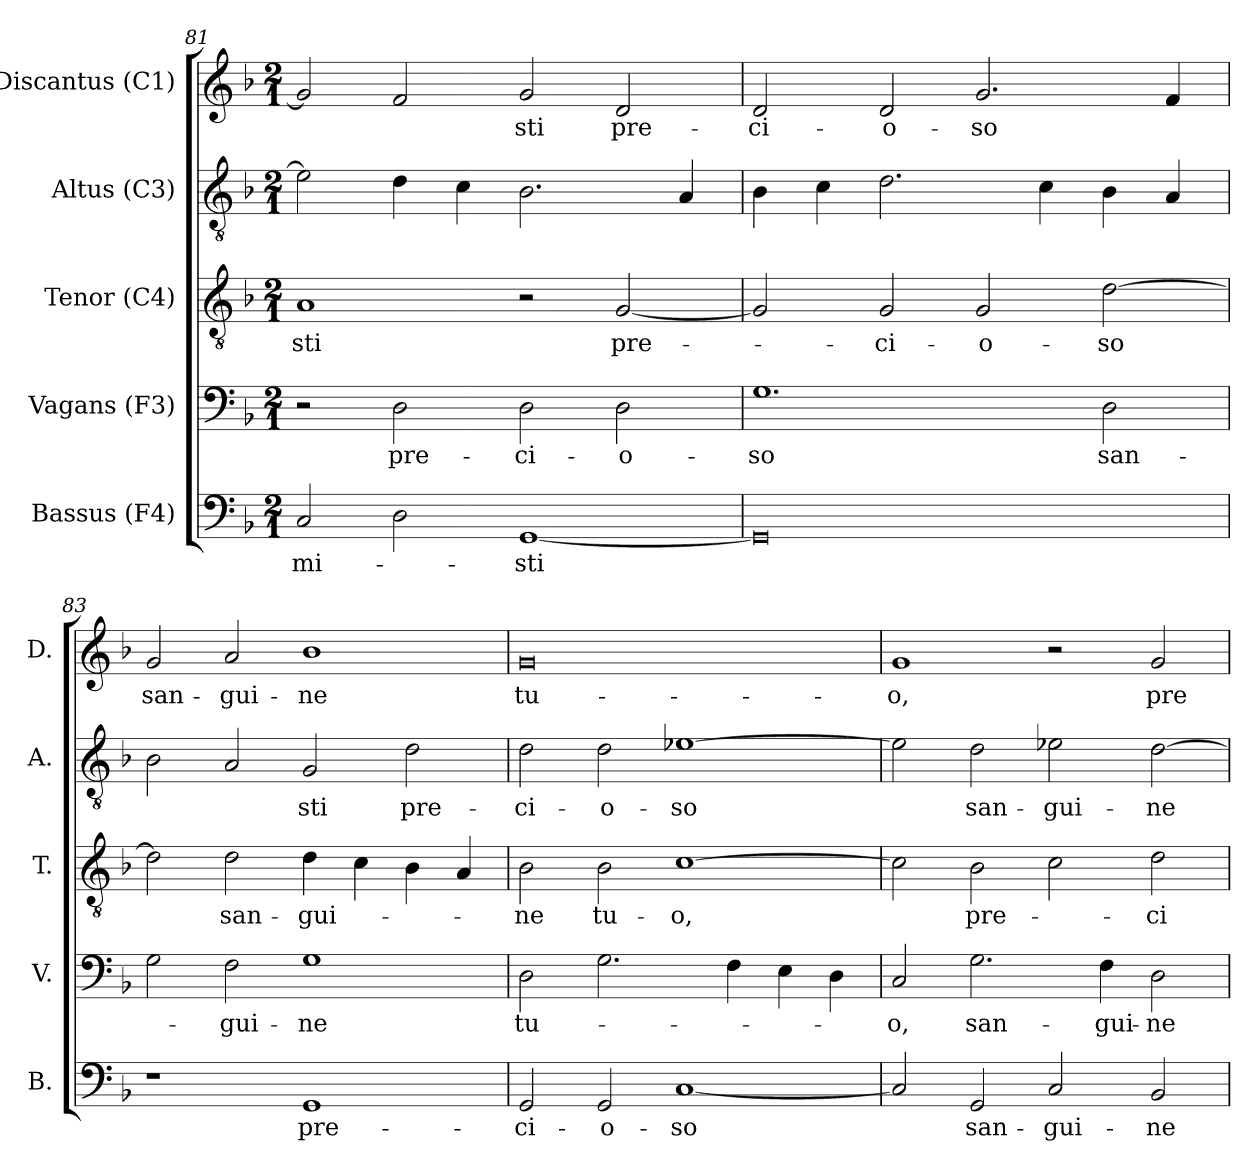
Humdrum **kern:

**kern	**text	**kern	**text	**kern	**text	**kern	**text	**kern	**text
*part5	*part5	*part4	*part4	*part3	*part3	*part2	*part2	*part1	*part1
*staff5	*staff5	*staff4	*staff4	*staff3	*staff3	*staff2	*staff2	*staff1	*staff1
*I"Bassus (F4)	*	*I"Vagans (F3)	*	*I"Tenor (C4)	*	*I"Altus (C3)	*	*I"Discantus (C1)	*
*I'B.	*	*I'V.	*	*I'T.	*	*I'A.	*	*I'D.	*
*clefF4	*	*clefF4	*	*clefGv2	*	*clefGv2	*	*clefG2	*
*	*	*ITrd7c12	*	*ITrd7c12	*	*ITrd7c12	*	*	*
*k[b-]	*	*k[b-]	*	*k[b-]	*	*k[b-]	*	*k[b-]	*
*F:	*	*F:	*	*F:	*	*F:	*	*F:	*
*M2/1	*	*M2/1	*	*M2/1	*	*M2/1	*	*M2/1	*
=81	=81	=81	=81	=81	=81	=81	=81	=81	=81
!	!LO:LY:b:color=#000000	!	!	!	!	!	!	!	!
!	!	!	!	!	!LO:LY:b:color=#000000	!	!	!	!
2Ci/	-mi-	2r	.	1AAi	-sti	2E-i\]	.	2gi/]	.
!	!	!	!LO:LY:b:color=#000000	!	!	!	!	!	!
2Di\	.	2DDi\	pre-	.	.	4Di\	.	2fi/	.
.	.	.	.	.	.	4Ci\	.	.	.
!	!LO:LY:b:color=#000000	!	!	!	!	!	!	!	!
!	!	!	!LO:LY:b:color=#000000	!	!	!	!	!	!
!	!	!	!	!	!	!	!	!	!LO:LY:b:color=#000000
[1GGi	-sti	2DDi\	-ci-	2r	.	2.BB-i\	.	2gi/	-sti
!	!	!	!LO:LY:b:color=#000000	!	!	!	!	!	!
!	!	!	!	!	!LO:LY:b:color=#000000	!	!	!	!
!	!	!	!	!	!	!	!	!	!LO:LY:b:color=#000000
.	.	2DDi\	-o-	[2GGi/	pre-	.	.	2di/	pre-
.	.	.	.	.	.	4AAi/	.	.	.
=82	=82	=82	=82	=82	=82	=82	=82	=82	=82
!	!	!	!LO:LY:b:color=#000000	!	!	!	!	!	!
!	!	!	!	!	!	!	!	!	!LO:LY:b:color=#000000
0GGi]	.	1.GGi	-so	2GGi/]	.	4BB-i\	.	2di/	-ci-
.	.	.	.	.	.	4Ci\	.	.	.
!	!	!	!	!	!LO:LY:b:color=#000000	!	!	!	!
!	!	!	!	!	!	!	!	!	!LO:LY:b:color=#000000
.	.	.	.	2GGi/	-ci-	2.Di\	.	2di/	-o-
!	!	!	!	!	!LO:LY:b:color=#000000	!	!	!	!
!	!	!	!	!	!	!	!	!	!LO:LY:b:color=#000000
.	.	.	.	2GGi/	-o-	.	.	2.gi/	-so
.	.	.	.	.	.	4Ci\	.	.	.
!	!	!	!LO:LY:b:color=#000000	!	!	!	!	!	!
!	!	!	!	!	!LO:LY:b:color=#000000	!	!	!	!
.	.	2DDi\	san-	[2Di\	-so	4BB-i\	.	.	.
.	.	.	.	.	.	4AAi/	.	4fi/	.
!!LO:LB:g=z
=83	=83	=83	=83	=83	=83	=83	=83	=83	=83
!	!	!	!	!	!	!	!	!	!LO:LY:b:color=#000000
1r	.	2GGi\	.	2Di\]	.	2BB-i\	.	2gi/	san-
!	!	!	!LO:LY:b:color=#000000	!	!	!	!	!	!
!	!	!	!	!	!LO:LY:b:color=#000000	!	!	!	!
!	!	!	!	!	!	!	!	!	!LO:LY:b:color=#000000
.	.	2FFi\	-gui-	2Di\	san-	2AAi/	.	2ai/	-gui-
!	!LO:LY:b:color=#000000	!	!	!	!	!	!	!	!
!	!	!	!LO:LY:b:color=#000000	!	!	!	!	!	!
!	!	!	!	!	!LO:LY:b:color=#000000	!	!	!	!
!	!	!	!	!	!	!	!LO:LY:b:color=#000000	!	!
!	!	!	!	!	!	!	!	!	!LO:LY:b:color=#000000
1GGi	pre-	1GGi	-ne	4Di\	-gui-	2GGi/	-sti	1b-i	-ne
.	.	.	.	4Ci\	.	.	.	.	.
!	!	!	!	!	!	!	!LO:LY:b:color=#000000	!	!
.	.	.	.	4BB-i\	.	2Di\	pre-	.	.
.	.	.	.	4AAi/	.	.	.	.	.
=84	=84	=84	=84	=84	=84	=84	=84	=84	=84
!	!LO:LY:b:color=#000000	!	!	!	!	!	!	!	!
!	!	!	!LO:LY:b:color=#000000	!	!	!	!	!	!
!	!	!	!	!	!LO:LY:b:color=#000000	!	!	!	!
!	!	!	!	!	!	!	!LO:LY:b:color=#000000	!	!
!	!	!	!	!	!	!	!	!	!LO:LY:b:color=#000000
2GGi/	-ci-	2DDi\	tu-	2BB-i\	-ne	2Di\	-ci-	0gi	tu-
!	!LO:LY:b:color=#000000	!	!	!	!	!	!	!	!
!	!	!	!	!	!LO:LY:b:color=#000000	!	!	!	!
!	!	!	!	!	!	!	!LO:LY:b:color=#000000	!	!
2GGi/	-o-	2.GGi\	.	2BB-i\	tu-	2Di\	-o-	.	.
!	!LO:LY:b:color=#000000	!	!	!	!	!	!	!	!
!	!	!	!	!	!LO:LY:b:color=#000000	!	!	!	!
!	!	!	!	!	!	!	!LO:LY:b:color=#000000	!	!
[1Ci	-so	.	.	[1Ci	-o,	[1E-i	-so	.	.
.	.	4FFi\	.	.	.	.	.	.	.
.	.	4EEi\	.	.	.	.	.	.	.
.	.	4DDi\	.	.	.	.	.	.	.
=85	=85	=85	=85	=85	=85	=85	=85	=85	=85
!	!	!	!LO:LY:b:color=#000000	!	!	!	!	!	!
!	!	!	!	!	!	!	!	!	!LO:LY:b:color=#000000
2Ci/]	.	2CCi/	-o,	2Ci\]	.	2E-i\]	.	1gi	-o,
!	!LO:LY:b:color=#000000	!	!	!	!	!	!	!	!
!	!	!	!LO:LY:b:color=#000000	!	!	!	!	!	!
!	!	!	!	!	!LO:LY:b:color=#000000	!	!	!	!
!	!	!	!	!	!	!	!LO:LY:b:color=#000000	!	!
2GGi/	san-	2.GGi\	san-	2BB-i\	pre-	2Di\	san-	.	.
!	!LO:LY:b:color=#000000	!	!	!	!	!	!	!	!
!	!	!	!	!	!	!	!LO:LY:b:color=#000000	!	!
2Ci/	-gui-	.	.	2Ci\	.	2E-i\	-gui-	2r	.
!	!	!	!LO:LY:b:color=#000000	!	!	!	!	!	!
.	.	4FFi\	-gui-	.	.	.	.	.	.
!	!LO:LY:b:color=#000000	!	!	!	!	!	!	!	!
!	!	!	!LO:LY:b:color=#000000	!	!	!	!	!	!
!	!	!	!	!	!LO:LY:b:color=#000000	!	!	!	!
!	!	!	!	!	!	!	!LO:LY:b:color=#000000	!	!
!	!	!	!	!	!	!	!	!	!LO:LY:b:color=#000000
2BB-i/	-ne	2DDi\	-ne	2Di\	-ci-	[2Di\	-ne	2gi/	pre-
=	=	=	=	=	=	=	=	=	=
*-	*-	*-	*-	*-	*-	*-	*-	*-	*-
